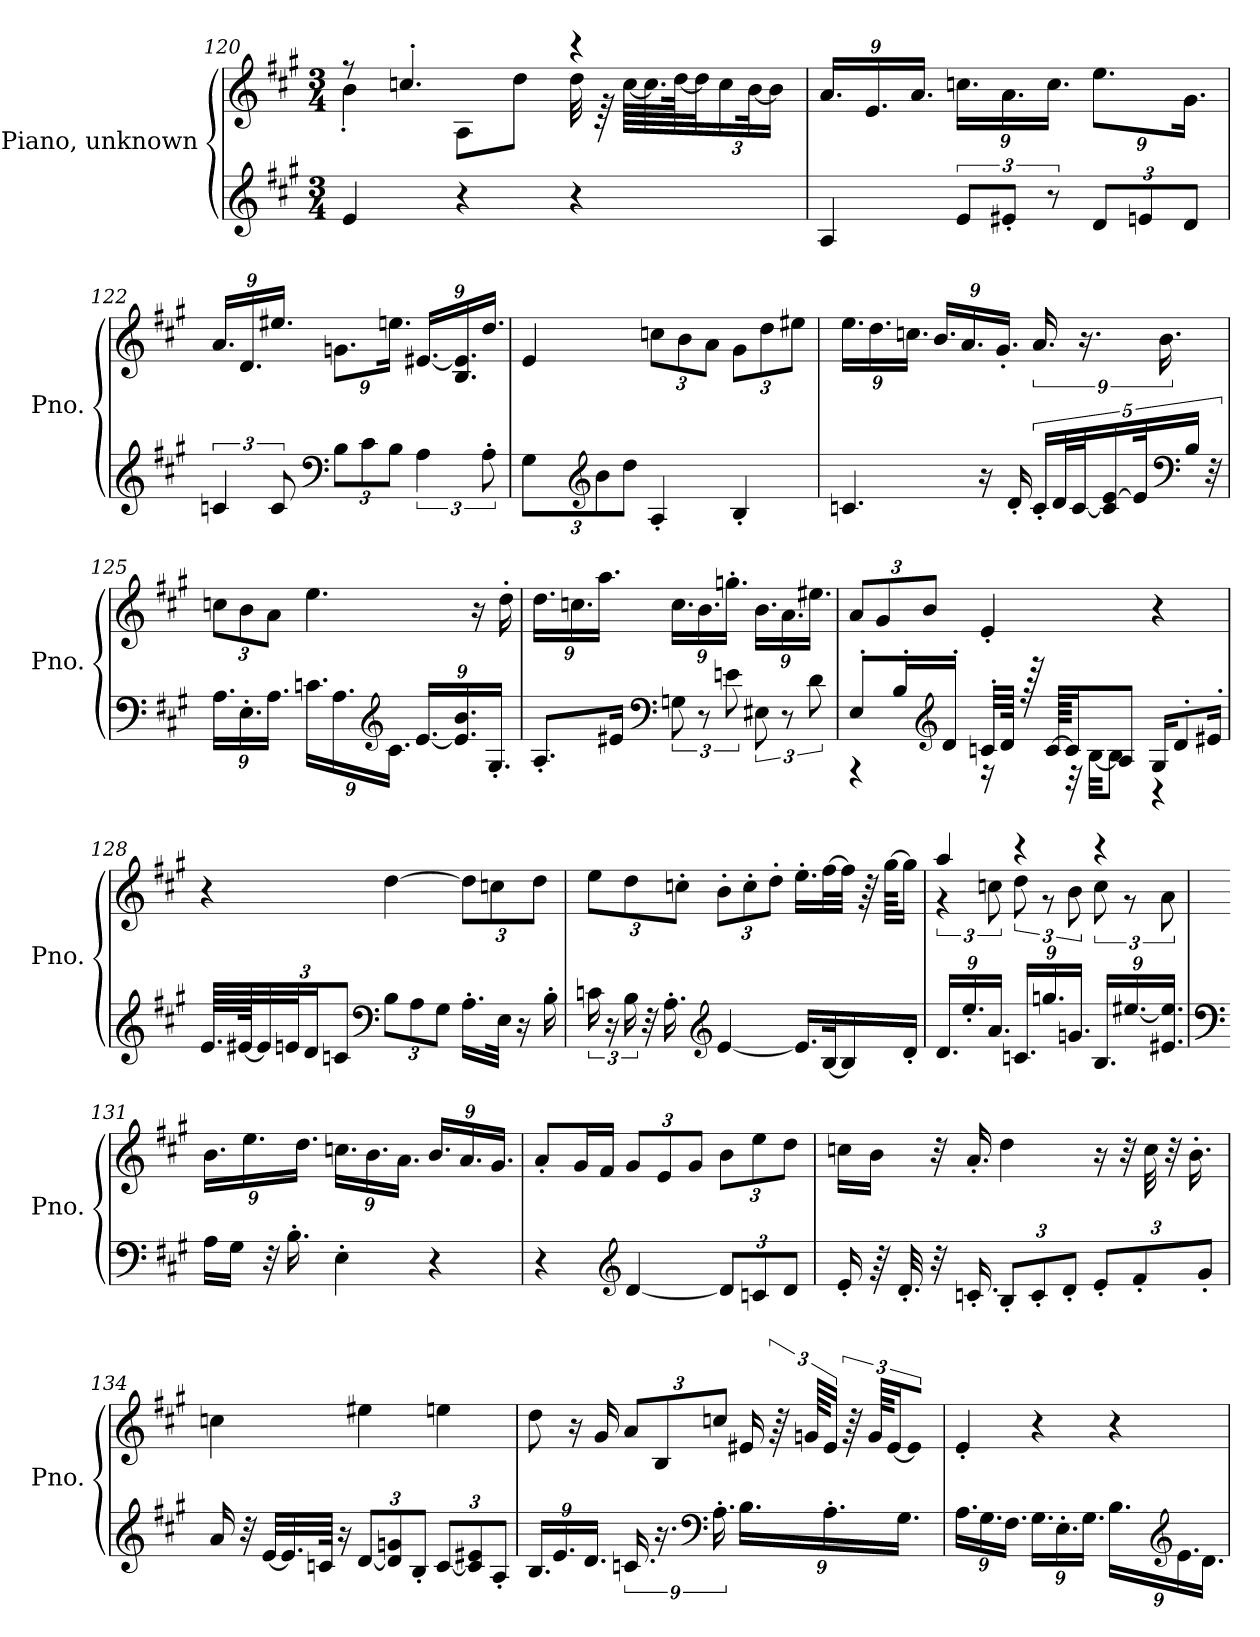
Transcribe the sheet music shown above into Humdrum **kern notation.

**kern	**kern
*part1	*part1
*staff2	*staff1
*I"Piano, unknown	*
*I'Pno.	*
!!LO:LB:g=z
*clefG2	*clefG2
*k[f#c#g#]	*k[f#c#g#]
*M3/4	*M3/4
=120	=120
*	*^
4e/	8r	4b'\
.	4.ccn'/	.
4r	.	8A\L
.	.	8dd\J
4r	4r	32dd\
.	.	64r
.	.	[64cc\LLLL
.	.	64.cc\]
.	.	[128dd\JK
.	.	32dd\J]
*	*	*Xbrackettup
.	.	24cc\
.	.	[48b\K
.	.	16b\JJ]
*	*v	*v
=121	=121
4A/	18.a/LL
.	18.e/
.	18.a/JJ
12e/L	18.ccn\LL
12e#X'/J	18.a\
12r	18.cc\JJ
*Xbrackettup	*
12d/L	9.ee\L
12en/	.
12d/J	18.g#\Jk
!!LO:LB:g=z
=122	=122
*brackettup	*
6cn/	18.a/LL
.	18.d/
12c/	18.ee#X/JJ
*clefF4	*
*Xbrackettup	*
12B\L	9.gn\L
12c\	.
12B\J	18.een\Jk
*brackettup	*
6A\	[18.e#X/LL
.	18.B/ 18.e#/]
12A'\	18.dd/JJ
=123	=123
*Xbrackettup	*
12G#\L	4e/
*clefG2	*
12b\	.
12dd\J	.
4A'/	12ccn\L
.	12b\
.	12a\J
4B'/	12g#\L
.	12dd\
.	12ee#X\J
!!LO:LB:g=z
=124	=124
*	*brackettup
4.cn/	18.ee\LL
.	18.dd\
.	18.ccn\JJ
.	18.b/LL
.	18.a/
16r	.
.	18.g#'/JJ
16d'/	.
*brackettup	*
20c'/LL	18.a/
40d/L	.
[40c/J	.
.	18.r
20c/] [20e/	.
40e/K]	.
.	18.b\
*clefF4	*
20B/JJ	.
40r	.
=125	=125
*Xbrackettup	*Xbrackettup
18.A\LL	12ccn\L
18.E'\	12b\
18.A\JJ	12a\J
18.cn\LL	4.ee\
18.A\	.
*clefG2	*
18.c\JJ	.
[18.e/LL	.
18.e/] 18.b/	.
.	16r
18.G#'/JJ	.
.	16dd'\
!!LO:PB:g=z
=126	=126
8.A'/L	18.dd\LL
.	18.ccn\
.	18.aa\JJ
16e#X/Jk	.
*clefF4	*
*brackettup	*
12Gn\	18.cc\LL
12r	18.b\
12en\	18.ggn'\JJ
12E#X\	18.b\LL
12r	18.a\
12d\	18.ee#X\JJ
=127	=127
*^	*
8E'/L	4r	12a/L
.	.	12g#/
16B'/L	.	.
.	.	12b/J
*clefG2	*	*
16d'/JJ	.	.
32cn'/LLL	16r	4e'/
64d/JJJk	.	.
128r	.	.
[128c/KKKLL	.	.
16c/J]	32r	.
.	[32B\KKL	.
8A/J	8B\J]	.
16G#/KL	4r	4r
8d'/	.	.
16e#X'/Jk	.	.
*v	*v	*
!!LO:LB:g=z
=128	=128
64.e/LLLL	4r
[128e#X/JK	.
32e#/]	.
*Xbrackettup	*
48en/J	.
24d/J	.
8cn/J	.
*clefF4	*
12B\L	[4dd\
12A\	.
12G#\J	.
16.A'\LL	12dd\L]
.	12ccn\
32E\JJk	.
16r	.
.	12dd\J
16B'\	.
=129	=129
*brackettup	*
24cn\	12ee\L
24r	.
24B\	12dd\
32r	.
16.A'\	.
.	12ccn'\J
*clefG2	*
[4e/	12b'\L
.	12cc'\
.	12dd'\J
16.e/LL]	16.ee'\LL
[32B/K	[32ff#\L
16B/]	32ff#\JJJ]
.	64r
.	[64gg#\KKLL
16d'/JJ	16gg#\JJ]
!!LO:LB:g=z
=130	=130
*	*^
*Xbrackettup	*	*brackettup
18.d/LL	4aa/	6r
18.ee'/	.	.
18.a/JJ	.	12ccn\
18.cn/LL	4r	12dd\
18.ggn/	.	12r
18.gn/JJ	.	12b\
18.B/LL	4r	12cc\
[18.ee#X/	.	12r
18.e#X/ 18.ee#/]JJ	.	12a\
*	*v	*v
=131	=131
*clefF4	*
*	*Xbrackettup
16A\LL	18.b\LL
16G#\JJ	.
.	18.ee\
32r	.
16.B'\	.
.	18.dd\JJ
4E'\	18.ccn\LL
.	18.b\
.	18.a\JJ
4r	18.b/LL
.	18.a/
.	18.g#/JJ
=132	=132
4r	8a'/L
.	16g#/L
.	16f#/JJ
*clefG2	*
[4d/	12g#/L
.	12e/
.	12g#/J
12d/L]	12b\L
12cn/	12ee\
12d/J	12dd\J
!!LO:LB:g=z
=133	=133
16e'/	16ccn\LL
64r	16b\JJ
32.d'/	.
32r	32r
16.cn'/	16.a'/
12B'/L	4dd\
12c'/	.
12d'/J	.
12e'/L	16r
.	32r
12f#'/	.
.	32cc\
.	32r
.	16.b'\
12g#'/J	.
=134	=134
16a/	4ccn\
32r	.
[32e/LLL	.
32.e/]	.
64cn/JJJk	.
16r	.
[12d/L	4ee#X\
12d/] 12gn/	.
12B'/J	.
[12c/L	4een\
12c/] 12e#X/	.
12A'/J	.
!!LO:LB:g=z
=135	=135
*brackettup	*
18.B/LL	8dd\
18.e/	.
.	16r
18.d/JJ	.
.	16g#/
18.cn/	12a/L
18.r	12B/
*clefF4	*
18.A'\	12ccn/J
18.B\LL	16e#X/
*	*brackettup
.	96r
.	96gn/KKLL
18.A'\	24e#/JJ
.	96r
.	96g/KKLL
.	[24e#/
18.G#\JJ	.
.	16e#/JJ]
=136	=136
*Xbrackettup	*
18.A\LL	4e'/
18.G#\	.
18.F#\JJ	.
18.G#\LL	4r
18.E'\	.
18.G#\JJ	.
18.B\LL	4r
*clefG2	*
18.e\	.
18.d\JJ	.
=	=
*-	*-
